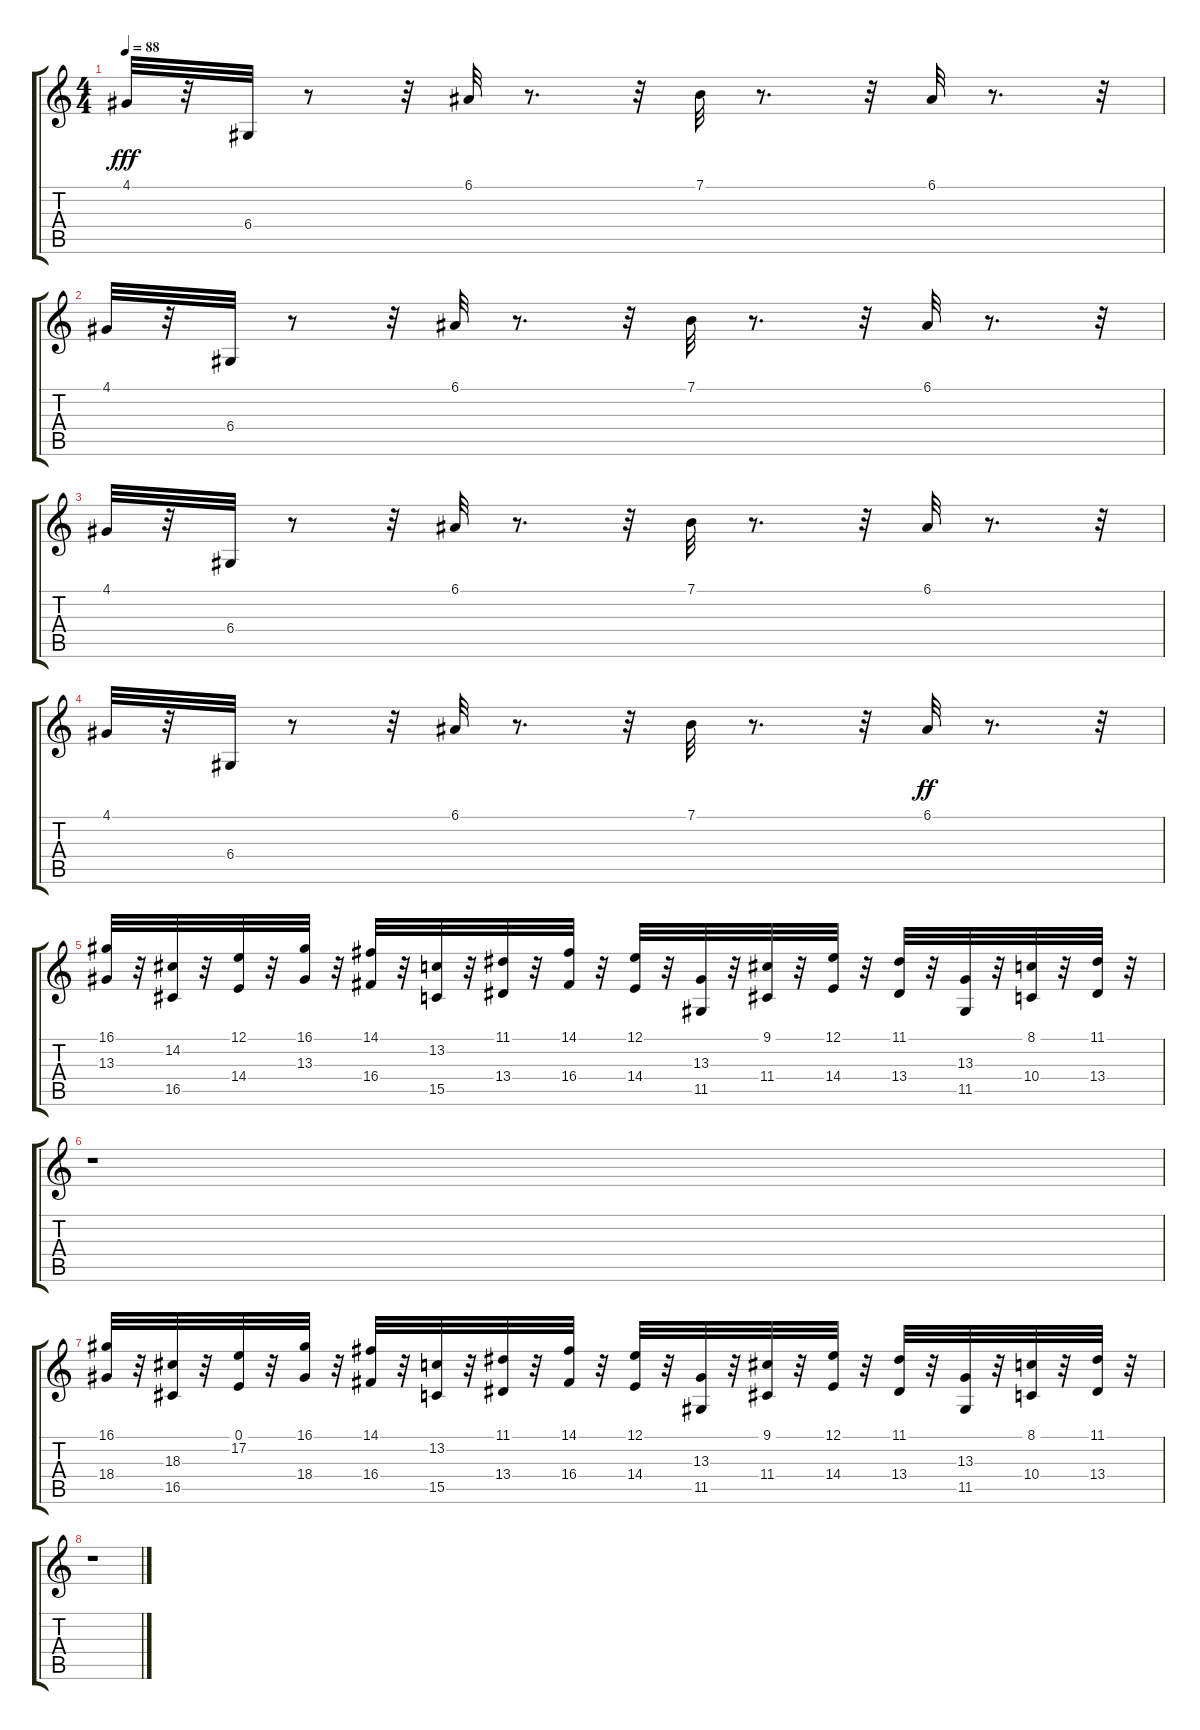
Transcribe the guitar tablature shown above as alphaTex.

\track "" {instrument stringensemble1}
\staff {score tabs}
\tuning (E4 B3 G3 D3 A2 E2) {hide}
\ts (4 4)
\tempo 88
\clef g2
\ks c
4.1.32{dy fff} r.32 6.4.32 r.8 r.32 6.1.32 r.8{d} r.32 7.1.32 r.8{d} r.32 6.1.32 r.8{d} r.32 |
4.1.32 r.32 6.4.32 r.8 r.32 6.1.32 r.8{d} r.32 7.1.32 r.8{d} r.32 6.1.32 r.8{d} r.32 |
4.1.32 r.32 6.4.32 r.8 r.32 6.1.32 r.8{d} r.32 7.1.32 r.8{d} r.32 6.1.32 r.8{d} r.32 |
4.1.32 r.32 6.4.32 r.8 r.32 6.1.32 r.8{d} r.32 7.1.32 r.8{d} r.32 6.1.32{dy ff} r.8{d} r.32 |
(16.1 13.3).32 r.32 (14.2 16.5).32 r.32 (12.1 14.4).32 r.32 (16.1 13.3).32 r.32 (14.1 16.4).32 r.32 (13.2 15.5).32 r.32 (11.1 13.4).32 r.32 (14.1 16.4).32 r.32 (12.1 14.4).32 r.32 (13.3 11.5).32 r.32 (9.1 11.4).32 r.32 (12.1 14.4).32 r.32 (11.1 13.4).32 r.32 (13.3 11.5).32 r.32 (8.1 10.4).32 r.32 (11.1 13.4).32 r.32 |
r.1 |
(16.1 18.4).32 r.32 (18.3 16.5).32 r.32 (0.1 17.2).32 r.32 (16.1 18.4).32 r.32 (14.1 16.4).32 r.32 (13.2 15.5).32 r.32 (11.1 13.4).32 r.32 (14.1 16.4).32 r.32 (12.1 14.4).32 r.32 (13.3 11.5).32 r.32 (9.1 11.4).32 r.32 (12.1 14.4).32 r.32 (11.1 13.4).32 r.32 (13.3 11.5).32 r.32 (8.1 10.4).32 r.32 (11.1 13.4).32 r.32 |
r.1
